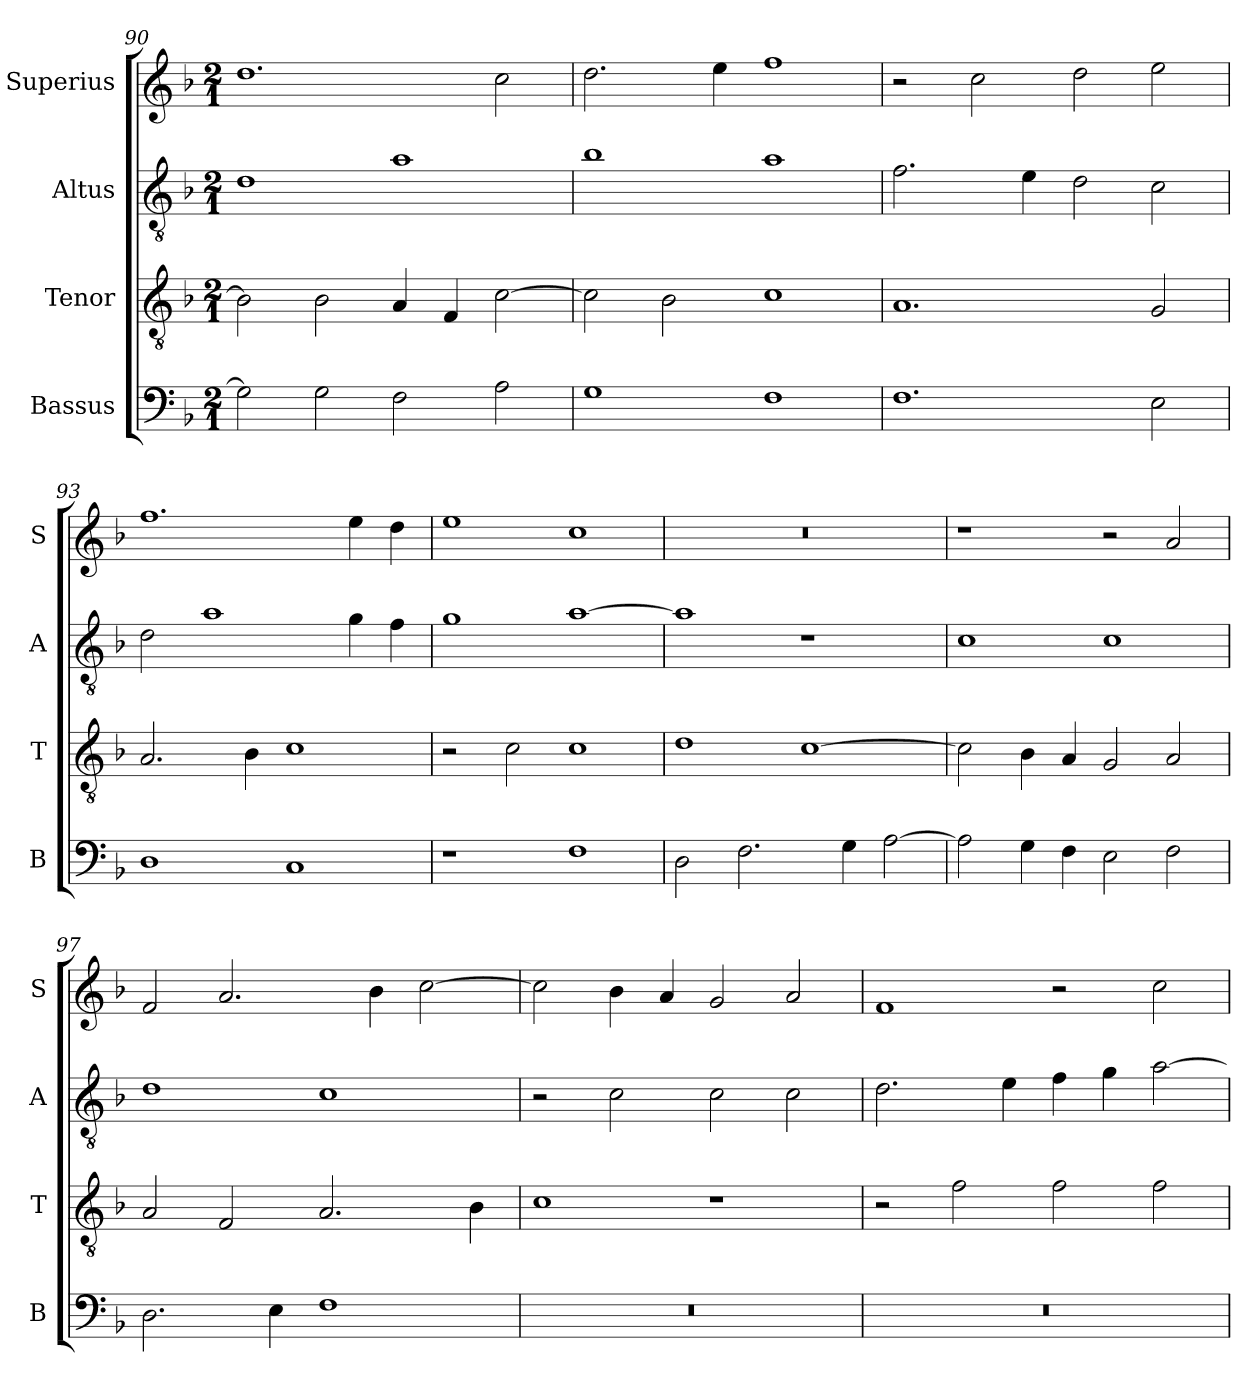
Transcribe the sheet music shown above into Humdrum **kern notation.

**kern	**kern	**kern	**kern
*part4	*part3	*part2	*part1
*staff4	*staff3	*staff2	*staff1
*I"Bassus	*I"Tenor	*I"Altus	*I"Superius
*I'B	*I'T	*I'A	*I'S
*clefF4	*clefGv2	*clefGv2	*clefG2
*k[b-]	*k[b-]	*k[b-]	*k[b-]
*F:	*F:	*F:	*F:
*M2/1	*M2/1	*M2/1	*M2/1
=90	=90	=90	=90
2G]	2B-]	1d	1.dd
2G	2B-	.	.
2F	4A	1a	.
.	4F	.	.
2A	[2c	.	2cc
=91	=91	=91	=91
1G	2c]	1b-	2.dd
.	2B-	.	.
.	.	.	4ee
1F	1c	1a	1ff
=92	=92	=92	=92
1.F	1.A	2.f	2r
.	.	.	2cc
.	.	4e	.
.	.	2d	2dd
2E	2G	2c	2ee
=93	=93	=93	=93
1D	2.A	2d	1.ff
.	.	1a	.
.	4B-	.	.
1C	1c	.	.
.	.	4g	4ee
.	.	4f	4dd
=94	=94	=94	=94
1r	2r	1g	1ee
.	2c	.	.
1F	1c	[1a	1cc
=95	=95	=95	=95
2D	1d	1a]	0r
2.F	.	.	.
.	[1c	1r	.
4G	.	.	.
[2A	.	.	.
=96	=96	=96	=96
2A]	2c]	1c	1r
4G	4B-	.	.
4F	4A	.	.
2E	2G	1c	2r
2F	2A	.	2a
=97	=97	=97	=97
2.D	2A	1d	2f
.	2F	.	2.a
4E	.	.	.
1F	2.A	1c	.
.	.	.	4b-
.	.	.	[2cc
.	4B-	.	.
=98	=98	=98	=98
0r	1c	2r	2cc]
.	.	2c	4b-
.	.	.	4a
.	1r	2c	2g
.	.	2c	2a
=99	=99	=99	=99
0r	2r	2.d	1f
.	2f	.	.
.	.	4e	.
.	2f	4f	2r
.	.	4g	.
.	2f	[2a	2cc
=	=	=	=
*-	*-	*-	*-
